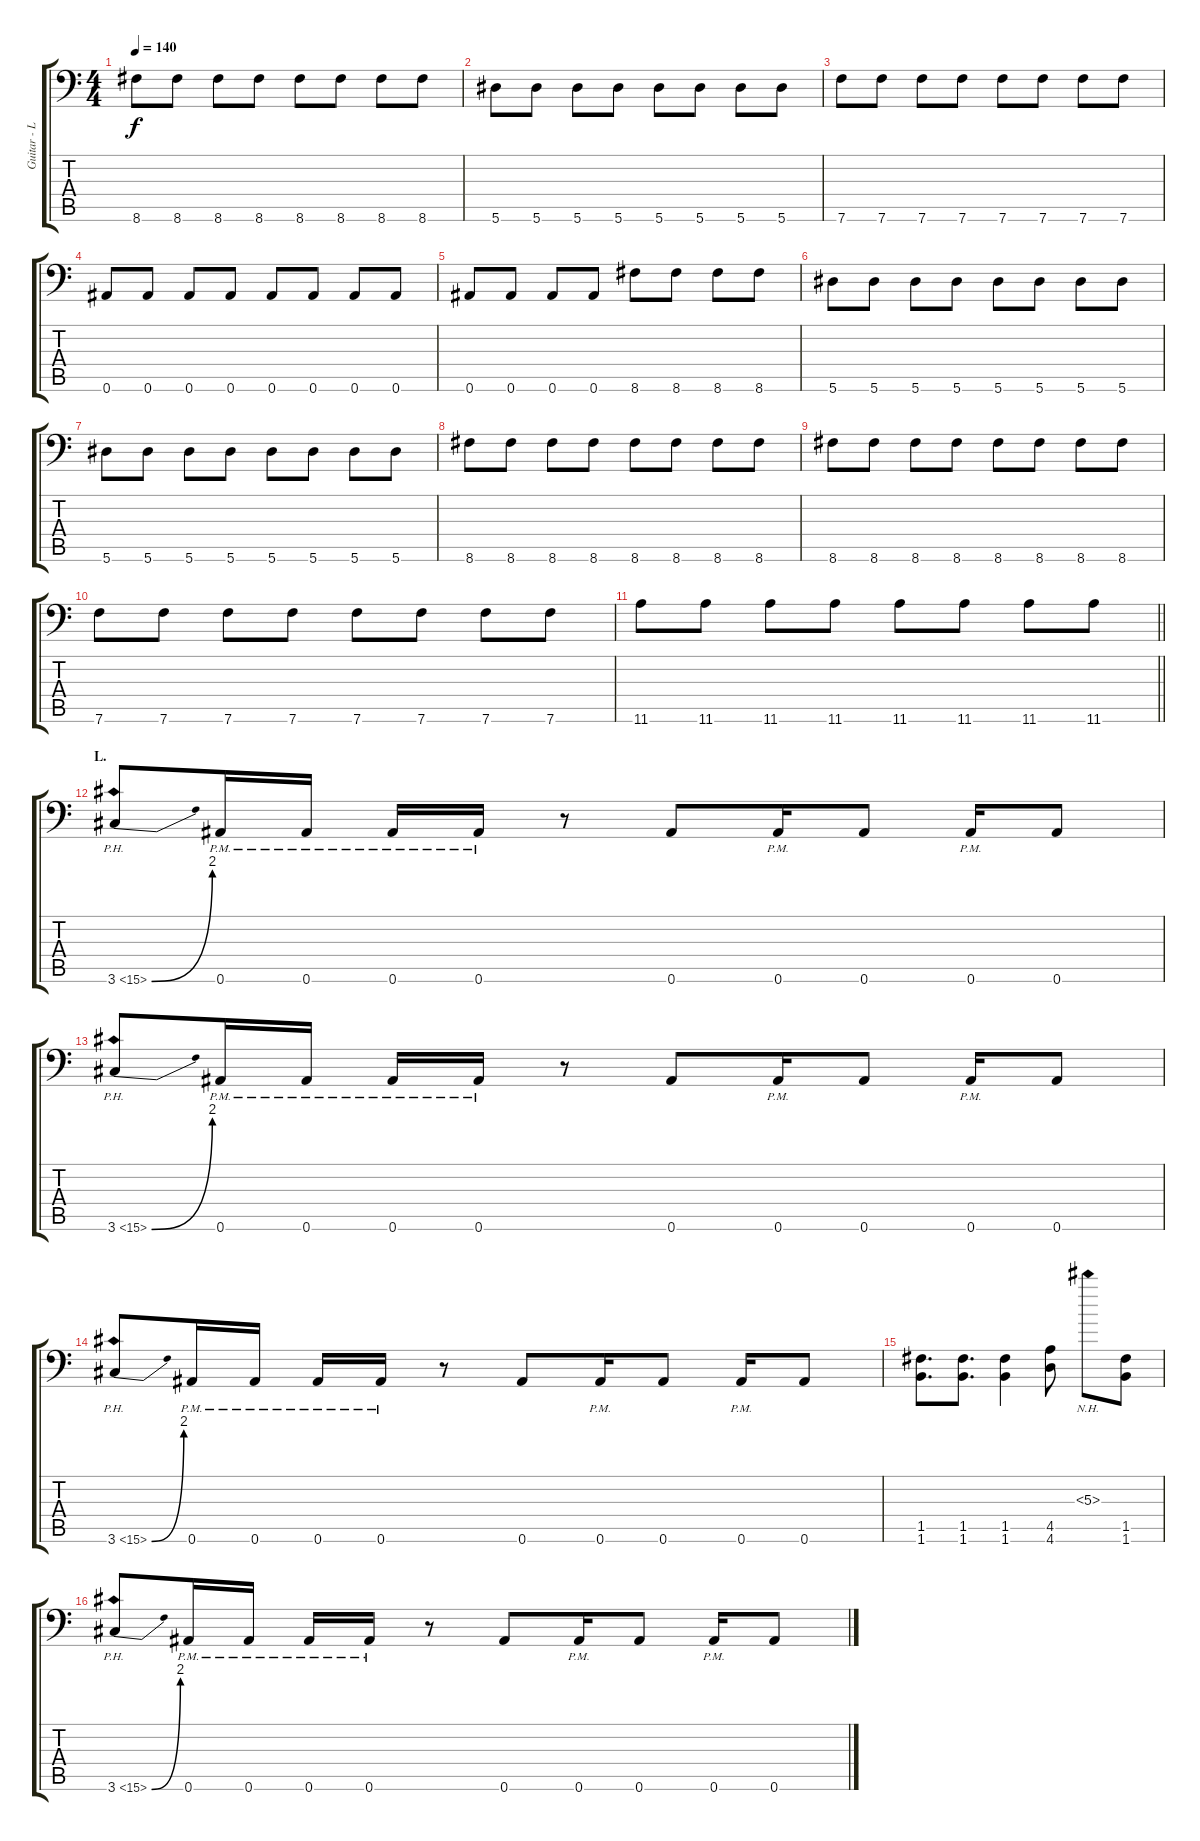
\track ("Guitar - Left" "Guitar - L") {instrument distortionguitar}
\staff {score tabs}
\tuning (C4 G3 Eb3 Bb2 F2 Bb1) {hide}
\ts (4 4)
\tempo 140
\clef f4
\ks c
8.6.8{dy f} 8.6.8 8.6.8 8.6.8 8.6.8 8.6.8 8.6.8 8.6.8 |
5.6.8 5.6.8 5.6.8 5.6.8 5.6.8 5.6.8 5.6.8 5.6.8 |
7.6.8 7.6.8 7.6.8 7.6.8 7.6.8 7.6.8 7.6.8 7.6.8 |
0.6.8 0.6.8 0.6.8 0.6.8 0.6.8 0.6.8 0.6.8 0.6.8 |
0.6.8 0.6.8 0.6.8 0.6.8 8.6.8 8.6.8 8.6.8 8.6.8 |
5.6.8 5.6.8 5.6.8 5.6.8 5.6.8 5.6.8 5.6.8 5.6.8 |
5.6.8 5.6.8 5.6.8 5.6.8 5.6.8 5.6.8 5.6.8 5.6.8 |
8.6.8 8.6.8 8.6.8 8.6.8 8.6.8 8.6.8 8.6.8 8.6.8 |
8.6.8 8.6.8 8.6.8 8.6.8 8.6.8 8.6.8 8.6.8 8.6.8 |
7.6.8 7.6.8 7.6.8 7.6.8 7.6.8 7.6.8 7.6.8 7.6.8 |
\barLineRight lightlight
11.6.8 11.6.8 11.6.8 11.6.8 11.6.8 11.6.8 11.6.8 11.6.8 |
\section ("" "L.")
3.6{be (bend 0 0 60 8) ph 12}.8{instrument guitarharmonics} 0.6{pm}.16{instrument distortionguitar} 0.6{pm}.16 0.6{pm}.16 0.6{pm}.16 r.8 0.6.8 0.6{pm}.16 0.6.8 0.6{pm}.16 0.6.8 |
3.6{be (bend 0 0 60 8) ph 12}.8{instrument guitarharmonics} 0.6{pm}.16{instrument distortionguitar} 0.6{pm}.16 0.6{pm}.16 0.6{pm}.16 r.8 0.6.8 0.6{pm}.16 0.6.8 0.6{pm}.16 0.6.8 |
3.6{be (bend 0 0 60 8) ph 12}.8{instrument guitarharmonics} 0.6{pm}.16{instrument distortionguitar} 0.6{pm}.16 0.6{pm}.16 0.6{pm}.16 r.8 0.6.8 0.6{pm}.16 0.6.8 0.6{pm}.16 0.6.8 |
(1.5 1.6).8{d} (1.5 1.6).8{d} (1.5 1.6).4 (4.5 4.6).8 5.3{nh}.8 (1.5 1.6).8 |
3.6{be (bend 0 0 60 8) ph 12}.8{instrument guitarharmonics} 0.6{pm}.16{instrument distortionguitar} 0.6{pm}.16 0.6{pm}.16 0.6{pm}.16 r.8 0.6.8 0.6{pm}.16 0.6.8 0.6{pm}.16 0.6.8
